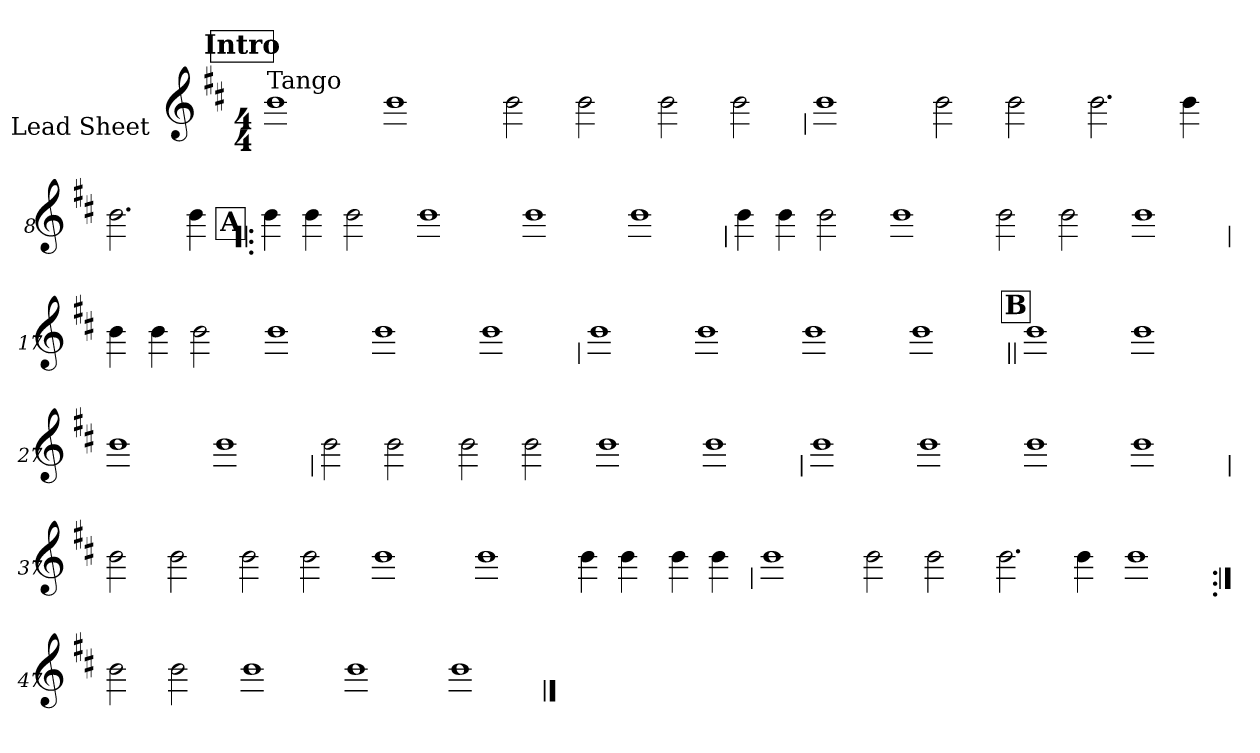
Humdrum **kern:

**kern
*part1
*staff1
*I"Lead Sheet
*stria0
*clefG2
*k[f#c#]
*D:
*M4/4
*MM125
!!LO:REH:place=s1:a:t=Intro
=1||
!LO:TX:a:t=Tango
1b
=2-
1b
=3-
2b
2b
=4-
2b
2b
!!LO:LB:g=z
=5
1b
=6-
2b
2b
=7-
2.b
4b
=8-
2.b
4b
!!LO:LB:g=z
!!LO:REH:place=s1:a:t=A
=9!|:
4b
4b
2b
=10-
1b
=11-
1b
=12-
1b
!!LO:LB:g=z
=13
4b
4b
2b
=14-
1b
=15-
2b
2b
=16-
1b
!!LO:LB:g=z
=17
4b
4b
2b
=18-
1b
=19-
1b
=20-
1b
!!LO:LB:g=z
=21
1b
=22-
1b
=23-
1b
=24-
1b
!!LO:LB:g=z
!!LO:REH:place=s1:a:t=B
=25||
1b
=26-
1b
=27-
1b
=28-
1b
!!LO:LB:g=z
=29
2b
2b
=30-
2b
2b
=31-
1b
=32-
1b
!!LO:LB:g=z
=33
1b
=34-
1b
=35-
1b
=36-
1b
!!LO:LB:g=z
=37
2b
2b
=38-
2b
2b
=39-
1b
=40-
1b
=41-
4b
4b
=42-
4b
4b
!!LO:LB:g=z
=43
1b
=44-
2b
2b
=45-
2.b
4b
=46-
1b
!!LO:LB:g=z
=47:|!
2b
2b
=48-
1b
=49-
1b
=50-
1b
==
*-
